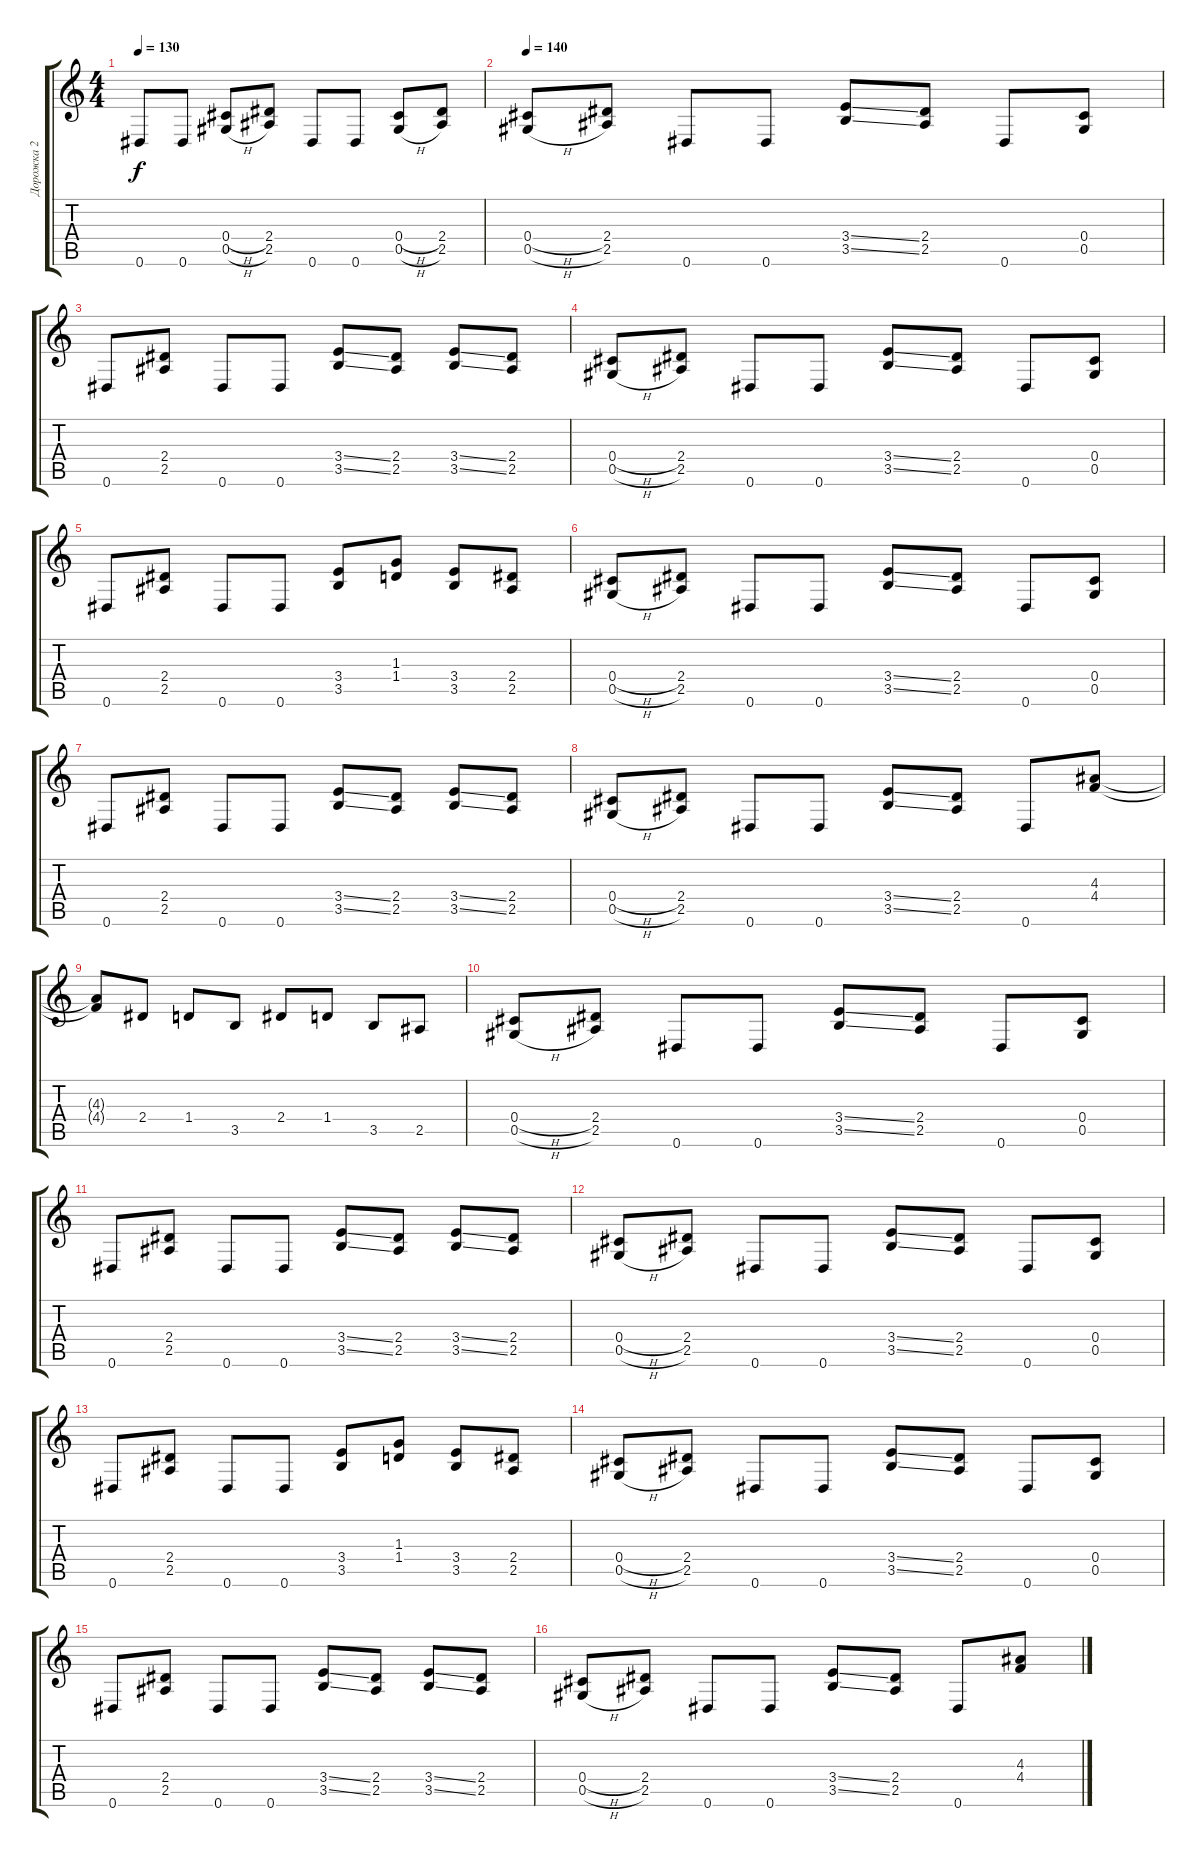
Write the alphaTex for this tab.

\track ("Дорожка 2" "Дорожка 2") {instrument distortionguitar}
\staff {score tabs}
\tuning (Eb4 Bb3 Gb3 Db3 Ab2 Eb2) {hide}
\ts (4 4)
\tempo 130
\clef g2
\ks c
0.6.8{dy f} 0.6.8 (0.4{h} 0.5{h}).8 (2.4 2.5).8 0.6.8 0.6.8 (0.4{h} 0.5{h}).8 (2.4 2.5).8 |
\tempo 140
(0.4{h} 0.5{h}).8 (2.4 2.5).8 0.6.8 0.6.8 (3.4{ss} 3.5{ss}).8 (2.4 2.5).8 0.6.8 (0.4 0.5).8 |
0.6.8 (2.4 2.5).8 0.6.8 0.6.8 (3.4{ss} 3.5{ss}).8 (2.4 2.5).8 (3.4{ss} 3.5{ss}).8 (2.4 2.5).8 |
(0.4{h} 0.5{h}).8 (2.4 2.5).8 0.6.8 0.6.8 (3.4{ss} 3.5{ss}).8 (2.4 2.5).8 0.6.8 (0.4 0.5).8 |
0.6.8 (2.4 2.5).8 0.6.8 0.6.8 (3.4 3.5).8 (1.3 1.4).8 (3.4 3.5).8 (2.4 2.5).8 |
(0.4{h} 0.5{h}).8 (2.4 2.5).8 0.6.8 0.6.8 (3.4{ss} 3.5{ss}).8 (2.4 2.5).8 0.6.8 (0.4 0.5).8 |
0.6.8 (2.4 2.5).8 0.6.8 0.6.8 (3.4{ss} 3.5{ss}).8 (2.4 2.5).8 (3.4{ss} 3.5{ss}).8 (2.4 2.5).8 |
(0.4{h} 0.5{h}).8 (2.4 2.5).8 0.6.8 0.6.8 (3.4{ss} 3.5{ss}).8 (2.4 2.5).8 0.6.8 (4.3 4.4).8 |
(4.3{t} 4.4{t}).8 2.4.8 1.4.8 3.5.8 2.4.8 1.4.8 3.5.8 2.5.8 |
(0.4{h} 0.5{h}).8 (2.4 2.5).8 0.6.8 0.6.8 (3.4{ss} 3.5{ss}).8 (2.4 2.5).8 0.6.8 (0.4 0.5).8 |
0.6.8 (2.4 2.5).8 0.6.8 0.6.8 (3.4{ss} 3.5{ss}).8 (2.4 2.5).8 (3.4{ss} 3.5{ss}).8 (2.4 2.5).8 |
(0.4{h} 0.5{h}).8 (2.4 2.5).8 0.6.8 0.6.8 (3.4{ss} 3.5{ss}).8 (2.4 2.5).8 0.6.8 (0.4 0.5).8 |
0.6.8 (2.4 2.5).8 0.6.8 0.6.8 (3.4 3.5).8 (1.3 1.4).8 (3.4 3.5).8 (2.4 2.5).8 |
(0.4{h} 0.5{h}).8 (2.4 2.5).8 0.6.8 0.6.8 (3.4{ss} 3.5{ss}).8 (2.4 2.5).8 0.6.8 (0.4 0.5).8 |
0.6.8 (2.4 2.5).8 0.6.8 0.6.8 (3.4{ss} 3.5{ss}).8 (2.4 2.5).8 (3.4{ss} 3.5{ss}).8 (2.4 2.5).8 |
(0.4{h} 0.5{h}).8 (2.4 2.5).8 0.6.8 0.6.8 (3.4{ss} 3.5{ss}).8 (2.4 2.5).8 0.6.8 (4.3 4.4).8
